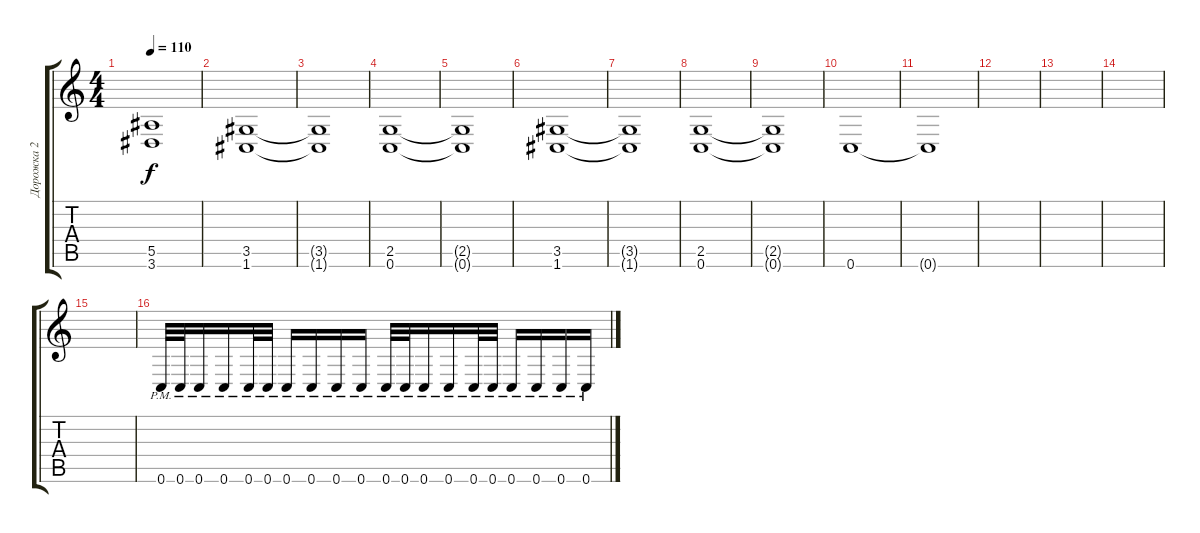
\track ("Дорожка 2" "Дорожка 2") {instrument distortionguitar}
\staff {score tabs}
\tuning (C4 G3 Eb3 Bb2 F2 C2) {hide}
\ts (4 4)
\tempo 110
\clef g2
\ks c
(5.5 3.6).1{dy f} |
(3.5 1.6).1 |
(3.5{t} 1.6{t}).1 |
(2.5 0.6).1 |
(2.5{t} 0.6{t}).1 |
(3.5 1.6).1 |
(3.5{t} 1.6{t}).1 |
(2.5 0.6).1 |
(2.5{t} 0.6{t}).1 |
0.6.1 |
0.6{t}.1 |
|
|
|
|
0.6{pm}.32 0.6{pm}.32 0.6{pm}.16 0.6{pm}.16 0.6{pm}.32 0.6{pm}.32 0.6{pm}.16 0.6{pm}.16 0.6{pm}.16 0.6{pm}.16 0.6{pm}.32 0.6{pm}.32 0.6{pm}.16 0.6{pm}.16 0.6{pm}.32 0.6{pm}.32 0.6{pm}.16 0.6{pm}.16 0.6{pm}.16 0.6{pm}.16
